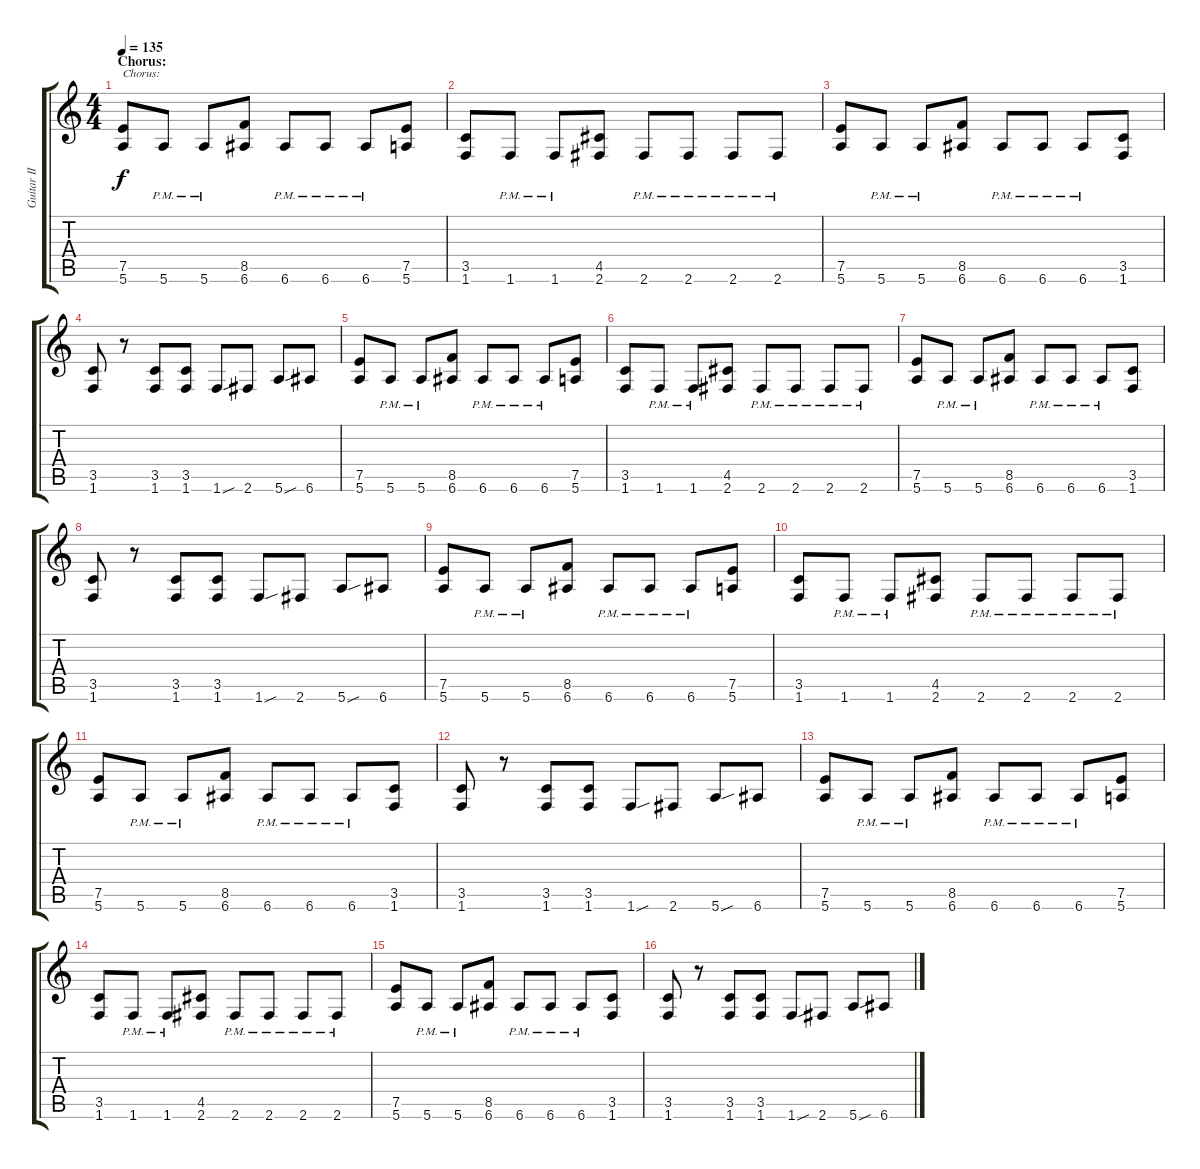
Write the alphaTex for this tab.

\track ("Guitar II" "Guitar II") {instrument distortionguitar}
\staff {score tabs}
\tuning (E4 B3 G3 D3 A2 E2) {hide}
\ts (4 4)
\section ("" "Chorus:")
\tempo 135
\clef g2
\ks c
(7.5 5.6).8{txt "Chorus:" dy f} 5.6{pm}.8 5.6{pm}.8 (8.5 6.6).8 6.6{pm}.8 6.6{pm}.8 6.6{pm}.8 (7.5 5.6).8 |
(3.5 1.6).8 1.6{pm}.8 1.6{pm}.8 (4.5 2.6).8 2.6{pm}.8 2.6{pm}.8 2.6{pm}.8 2.6{pm}.8 |
(7.5 5.6).8 5.6{pm}.8 5.6{pm}.8 (8.5 6.6).8 6.6{pm}.8 6.6{pm}.8 6.6{pm}.8 (3.5 1.6).8 |
(3.5 1.6).8 r.8 (3.5 1.6).8 (3.5 1.6).8 1.6{sou}.8 2.6.8 5.6{sou}.8 6.6.8 |
(7.5 5.6).8 5.6{pm}.8 5.6{pm}.8 (8.5 6.6).8 6.6{pm}.8 6.6{pm}.8 6.6{pm}.8 (7.5 5.6).8 |
(3.5 1.6).8 1.6{pm}.8 1.6{pm}.8 (4.5 2.6).8 2.6{pm}.8 2.6{pm}.8 2.6{pm}.8 2.6{pm}.8 |
(7.5 5.6).8 5.6{pm}.8 5.6{pm}.8 (8.5 6.6).8 6.6{pm}.8 6.6{pm}.8 6.6{pm}.8 (3.5 1.6).8 |
(3.5 1.6).8 r.8 (3.5 1.6).8 (3.5 1.6).8 1.6{sou}.8 2.6.8 5.6{sou}.8 6.6.8 |
(7.5 5.6).8 5.6{pm}.8 5.6{pm}.8 (8.5 6.6).8 6.6{pm}.8 6.6{pm}.8 6.6{pm}.8 (7.5 5.6).8 |
(3.5 1.6).8 1.6{pm}.8 1.6{pm}.8 (4.5 2.6).8 2.6{pm}.8 2.6{pm}.8 2.6{pm}.8 2.6{pm}.8 |
(7.5 5.6).8 5.6{pm}.8 5.6{pm}.8 (8.5 6.6).8 6.6{pm}.8 6.6{pm}.8 6.6{pm}.8 (3.5 1.6).8 |
(3.5 1.6).8 r.8 (3.5 1.6).8 (3.5 1.6).8 1.6{sou}.8 2.6.8 5.6{sou}.8 6.6.8 |
(7.5 5.6).8 5.6{pm}.8 5.6{pm}.8 (8.5 6.6).8 6.6{pm}.8 6.6{pm}.8 6.6{pm}.8 (7.5 5.6).8 |
(3.5 1.6).8 1.6{pm}.8 1.6{pm}.8 (4.5 2.6).8 2.6{pm}.8 2.6{pm}.8 2.6{pm}.8 2.6{pm}.8 |
(7.5 5.6).8 5.6{pm}.8 5.6{pm}.8 (8.5 6.6).8 6.6{pm}.8 6.6{pm}.8 6.6{pm}.8 (3.5 1.6).8 |
(3.5 1.6).8 r.8 (3.5 1.6).8 (3.5 1.6).8 1.6{sou}.8 2.6.8 5.6{sou}.8 6.6.8
